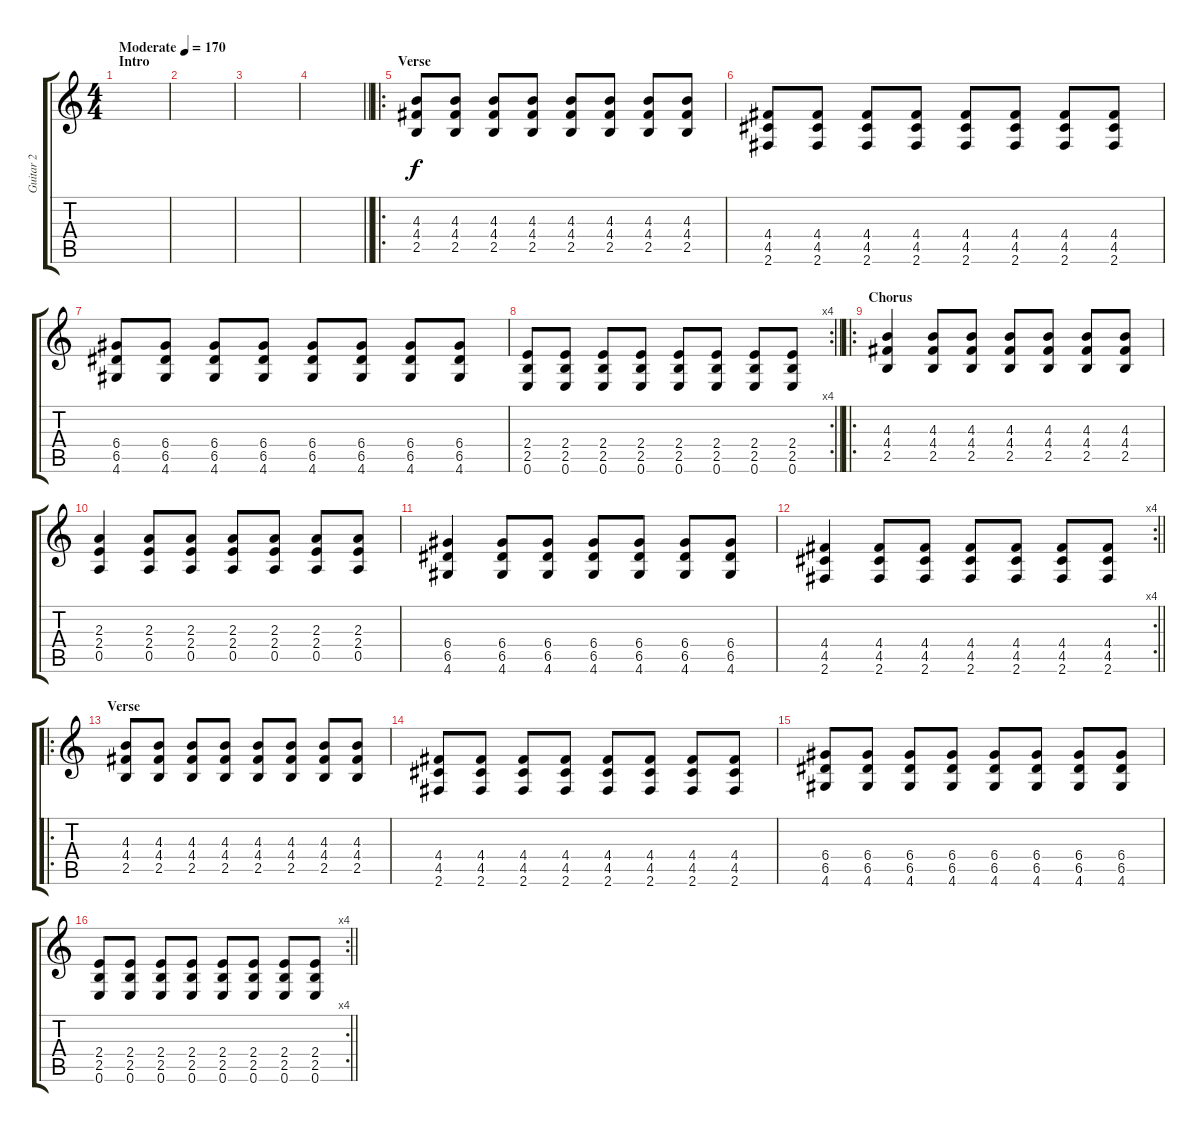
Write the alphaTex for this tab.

\track ("Guitar 2" "Guitar 2") {instrument overdrivenguitar}
\staff {score tabs}
\tuning (E4 B3 G3 D3 A2 E2) {hide}
\ts (4 4)
\section ("" "Intro")
\tempo (170 "Moderate")
\clef g2
\ks c
|
|
|
\barLineRight lightlight
|
\ro
\section ("" "Verse")
(4.3 4.4 2.5).8 (4.3 4.4 2.5).8 (4.3 4.4 2.5).8 (4.3 4.4 2.5).8 (4.3 4.4 2.5).8 (4.3 4.4 2.5).8 (4.3 4.4 2.5).8 (4.3 4.4 2.5).8 |
(4.4 4.5 2.6).8 (4.4 4.5 2.6).8 (4.4 4.5 2.6).8 (4.4 4.5 2.6).8 (4.4 4.5 2.6).8 (4.4 4.5 2.6).8 (4.4 4.5 2.6).8 (4.4 4.5 2.6).8 |
(6.4 6.5 4.6).8 (6.4 6.5 4.6).8 (6.4 6.5 4.6).8 (6.4 6.5 4.6).8 (6.4 6.5 4.6).8 (6.4 6.5 4.6).8 (6.4 6.5 4.6).8 (6.4 6.5 4.6).8 |
\rc 4
\barLineRight lightlight
(2.4 2.5 0.6).8 (2.4 2.5 0.6).8 (2.4 2.5 0.6).8 (2.4 2.5 0.6).8 (2.4 2.5 0.6).8 (2.4 2.5 0.6).8 (2.4 2.5 0.6).8 (2.4 2.5 0.6).8 |
\ro
\section ("" "Chorus")
(4.3 4.4 2.5).4 (4.3 4.4 2.5).8 (4.3 4.4 2.5).8 (4.3 4.4 2.5).8 (4.3 4.4 2.5).8 (4.3 4.4 2.5).8 (4.3 4.4 2.5).8 |
(2.3 2.4 0.5).4 (2.3 2.4 0.5).8 (2.3 2.4 0.5).8 (2.3 2.4 0.5).8 (2.3 2.4 0.5).8 (2.3 2.4 0.5).8 (2.3 2.4 0.5).8 |
(6.4 6.5 4.6).4 (6.4 6.5 4.6).8 (6.4 6.5 4.6).8 (6.4 6.5 4.6).8 (6.4 6.5 4.6).8 (6.4 6.5 4.6).8 (6.4 6.5 4.6).8 |
\rc 4
\barLineRight lightlight
(4.4 4.5 2.6).4 (4.4 4.5 2.6).8 (4.4 4.5 2.6).8 (4.4 4.5 2.6).8 (4.4 4.5 2.6).8 (4.4 4.5 2.6).8 (4.4 4.5 2.6).8 |
\ro
\section ("" "Verse")
(4.3 4.4 2.5).8 (4.3 4.4 2.5).8 (4.3 4.4 2.5).8 (4.3 4.4 2.5).8 (4.3 4.4 2.5).8 (4.3 4.4 2.5).8 (4.3 4.4 2.5).8 (4.3 4.4 2.5).8 |
(4.4 4.5 2.6).8 (4.4 4.5 2.6).8 (4.4 4.5 2.6).8 (4.4 4.5 2.6).8 (4.4 4.5 2.6).8 (4.4 4.5 2.6).8 (4.4 4.5 2.6).8 (4.4 4.5 2.6).8 |
(6.4 6.5 4.6).8 (6.4 6.5 4.6).8 (6.4 6.5 4.6).8 (6.4 6.5 4.6).8 (6.4 6.5 4.6).8 (6.4 6.5 4.6).8 (6.4 6.5 4.6).8 (6.4 6.5 4.6).8 |
\rc 4
\barLineRight lightlight
(2.4 2.5 0.6).8 (2.4 2.5 0.6).8 (2.4 2.5 0.6).8 (2.4 2.5 0.6).8 (2.4 2.5 0.6).8 (2.4 2.5 0.6).8 (2.4 2.5 0.6).8 (2.4 2.5 0.6).8
